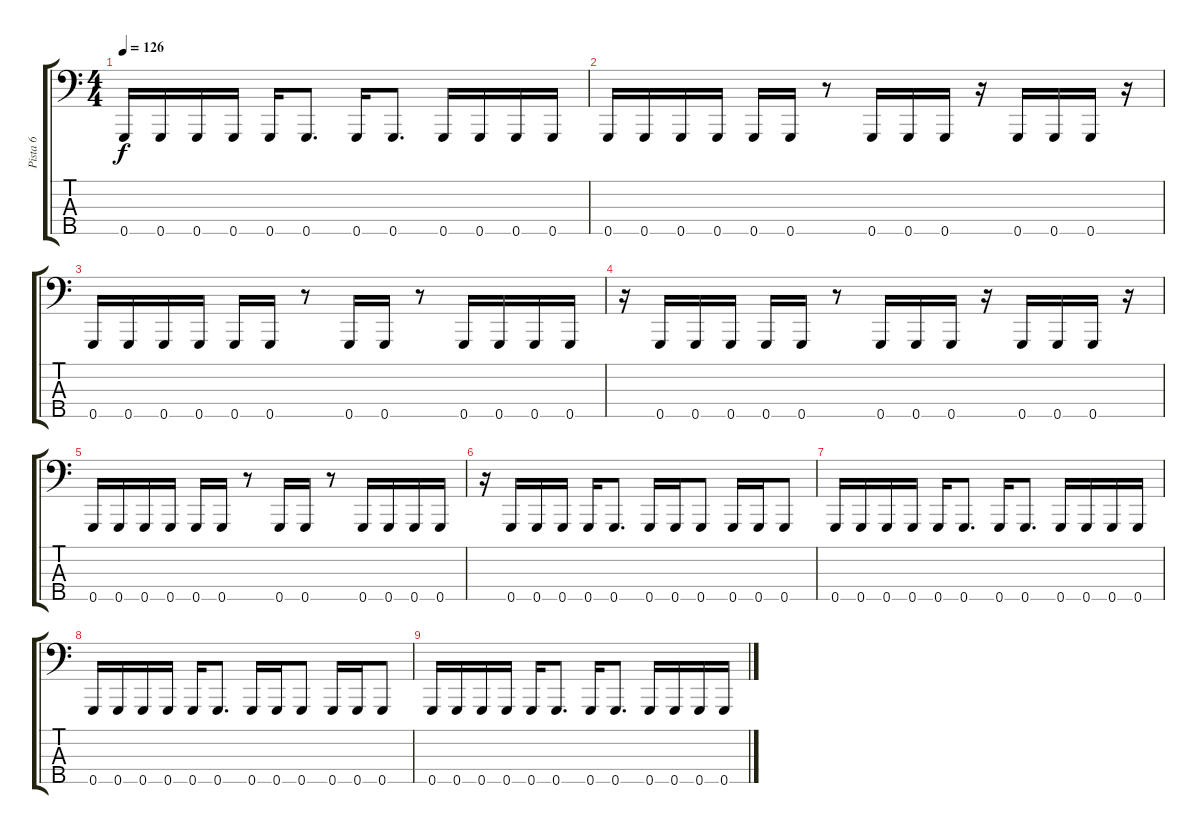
\track ("Pista 6" "Pista 6") {instrument electricbasspick}
\staff {score tabs}
\tuning (E2 C2 G1 D1 G0) {hide}
\ts (4 4)
\tempo 126
\clef f4
\ks c
0.5.16{dy f} 0.5.16 0.5.16 0.5.16 0.5.16 0.5.8{d} 0.5.16 0.5.8{d} 0.5.16 0.5.16 0.5.16 0.5.16 |
0.5.16 0.5.16 0.5.16 0.5.16 0.5.16 0.5.16 r.8 0.5.16 0.5.16 0.5.16 r.16 0.5.16 0.5.16 0.5.16 r.16 |
0.5.16 0.5.16 0.5.16 0.5.16 0.5.16 0.5.16 r.8 0.5.16 0.5.16 r.8 0.5.16 0.5.16 0.5.16 0.5.16 |
r.16 0.5.16 0.5.16 0.5.16 0.5.16 0.5.16 r.8 0.5.16 0.5.16 0.5.16 r.16 0.5.16 0.5.16 0.5.16 r.16 |
0.5.16 0.5.16 0.5.16 0.5.16 0.5.16 0.5.16 r.8 0.5.16 0.5.16 r.8 0.5.16 0.5.16 0.5.16 0.5.16 |
r.16 0.5.16 0.5.16 0.5.16 0.5.16 0.5.8{d} 0.5.16 0.5.16 0.5.8 0.5.16 0.5.16 0.5.8 |
0.5.16 0.5.16 0.5.16 0.5.16 0.5.16 0.5.8{d} 0.5.16 0.5.8{d} 0.5.16 0.5.16 0.5.16 0.5.16 |
0.5.16 0.5.16 0.5.16 0.5.16 0.5.16 0.5.8{d} 0.5.16 0.5.16 0.5.8 0.5.16 0.5.16 0.5.8 |
0.5.16 0.5.16 0.5.16 0.5.16 0.5.16 0.5.8{d} 0.5.16 0.5.8{d} 0.5.16 0.5.16 0.5.16 0.5.16
